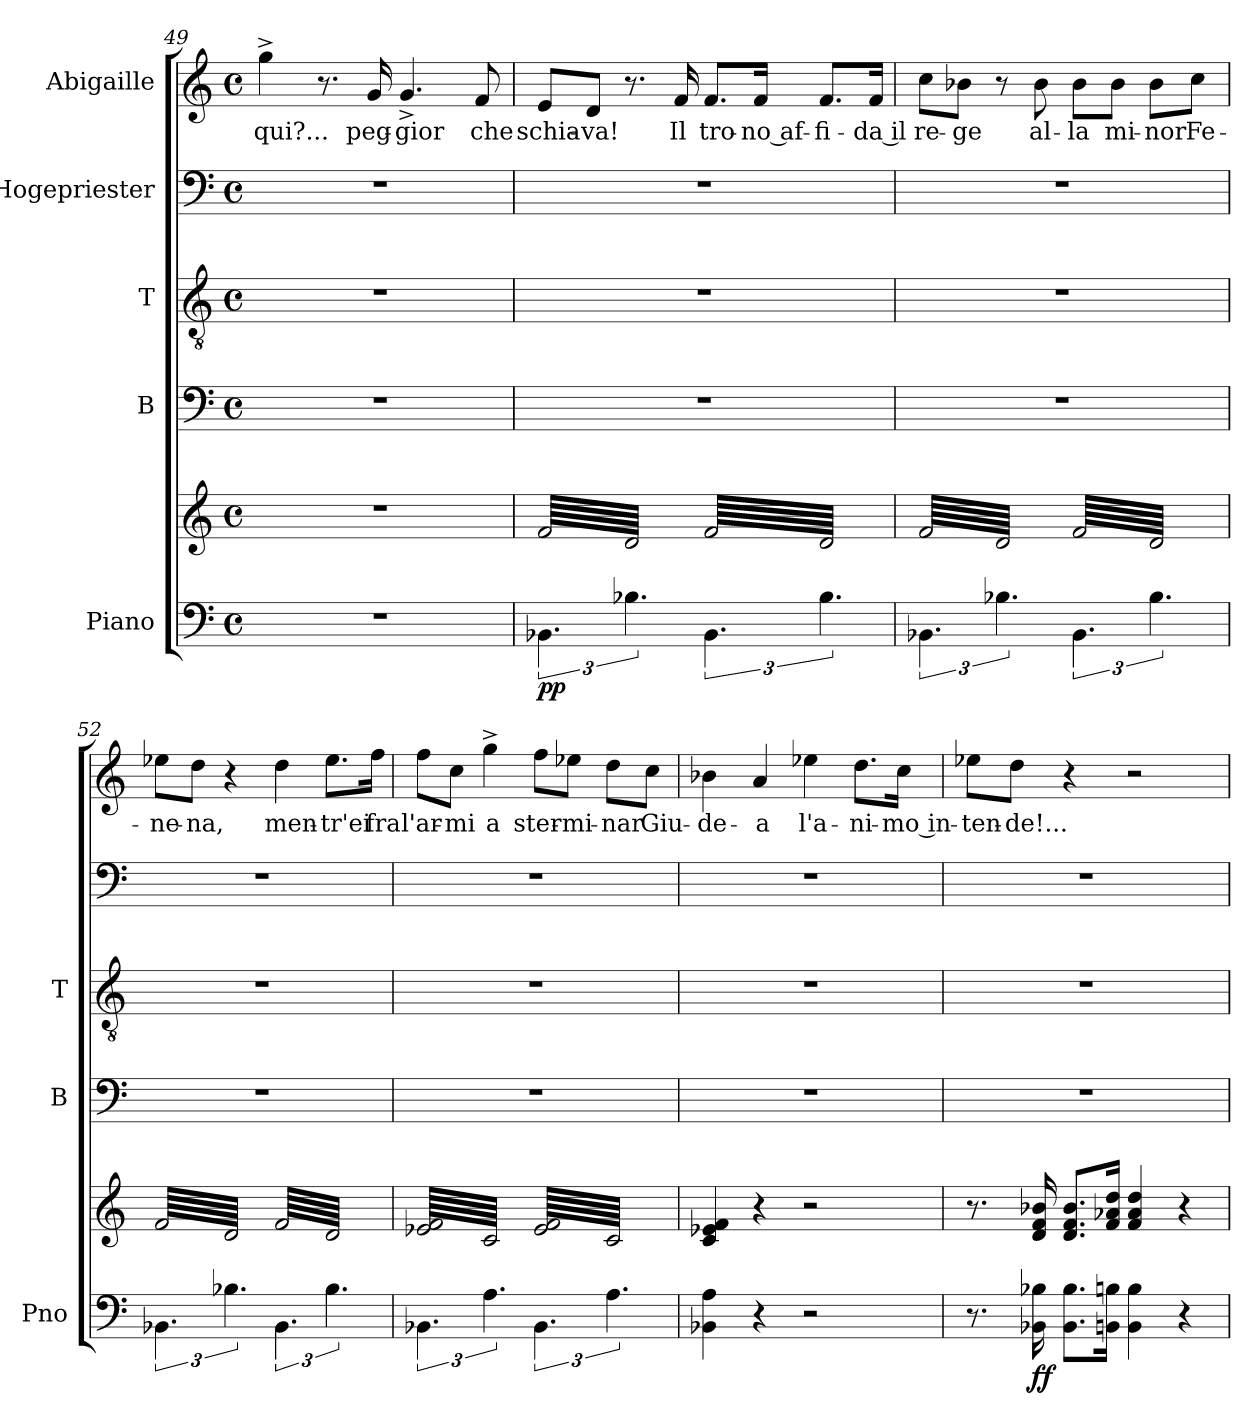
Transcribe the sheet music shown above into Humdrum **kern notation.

**kern	**kern	**dynam	**kern	**kern	**kern	**kern	**text
*part5	*part5	*part5	*part4	*part3	*part2	*part1	*part1
*staff6	*staff5	*staff5/6	*staff4	*staff3	*staff2	*staff1	*staff1
*I"Piano	*	*	*I"B	*I"T	*I"Hogepriester	*I"Abigaille	*
*I'Pno	*	*	*I'B	*I'T	*	*	*
*clefF4	*clefG2	*	*clefF4	*clefGv2	*clefF4	*clefG2	*
*k[]	*k[]	*	*k[]	*k[]	*k[]	*k[]	*
*M4/4	*M4/4	*	*M4/4	*M4/4	*M4/4	*M4/4	*
*met(c)	*met(c)	*	*met(c)	*met(c)	*met(c)	*met(c)	*
=49	=49	=49	=49	=49	=49	=49	=49
!	!	!	!	!	!	!	!LO:LY:b
1r	1r	.	1r	1r	1r	4gg^\	qui?...
.	.	.	.	.	.	8.r	.
!	!	!	!	!	!	!	!LO:LY:b
.	.	.	.	.	.	16g/	peg-
!	!	!	!	!	!	!	!LO:LY:b
.	.	.	.	.	.	4.g^/	-gior
!	!	!	!	!	!	!	!LO:LY:b
.	.	.	.	.	.	8f/	che
=50	=50	=50	=50	=50	=50	=50	=50
!	!	!LO:DY:b=2	!	!	!	!	!LO:LY:b
!	!	!LO:DY:n=1:b	!	!	!	!	!
*	*tremolo	*	*	*	*	*	*
6.BB-X\	64f/LLLL	p p	1r	1r	1r	8e/L	schia-
.	64d/	.	.	.	.	.	.
.	64f/	.	.	.	.	.	.
.	64d/	.	.	.	.	.	.
.	64f/	.	.	.	.	.	.
.	64d/	.	.	.	.	.	.
.	64f/	.	.	.	.	.	.
.	64d/	.	.	.	.	.	.
!	!	!	!	!	!	!	!LO:LY:b
.	64f/	.	.	.	.	8d/J	-va!
.	64d/	.	.	.	.	.	.
.	64f/	.	.	.	.	.	.
.	64d/	.	.	.	.	.	.
.	64f/	.	.	.	.	.	.
.	64d/	.	.	.	.	.	.
.	64f/	.	.	.	.	.	.
.	64d/	.	.	.	.	.	.
6.B-X\	64f/	.	.	.	.	8.r	.
.	64d/	.	.	.	.	.	.
.	64f/	.	.	.	.	.	.
.	64d/	.	.	.	.	.	.
.	64f/	.	.	.	.	.	.
.	64d/	.	.	.	.	.	.
.	64f/	.	.	.	.	.	.
.	64d/	.	.	.	.	.	.
.	64f/	.	.	.	.	.	.
.	64d/	.	.	.	.	.	.
.	64f/	.	.	.	.	.	.
.	64d/	.	.	.	.	.	.
!	!	!	!	!	!	!	!LO:LY:b
.	64f/	.	.	.	.	16f/	Il
.	64d/	.	.	.	.	.	.
.	64f/	.	.	.	.	.	.
.	64d/JJJJ	.	.	.	.	.	.
!	!	!	!	!	!	!	!LO:LY:b
6.BB-\	64f/LLLL	.	.	.	.	8.f/L	tro-
.	64d/	.	.	.	.	.	.
.	64f/	.	.	.	.	.	.
.	64d/	.	.	.	.	.	.
.	64f/	.	.	.	.	.	.
.	64d/	.	.	.	.	.	.
.	64f/	.	.	.	.	.	.
.	64d/	.	.	.	.	.	.
.	64f/	.	.	.	.	.	.
.	64d/	.	.	.	.	.	.
.	64f/	.	.	.	.	.	.
.	64d/	.	.	.	.	.	.
!	!	!	!	!	!	!	!LO:LY:b
.	64f/	.	.	.	.	16f/Jk	-no af-
.	64d/	.	.	.	.	.	.
.	64f/	.	.	.	.	.	.
.	64d/	.	.	.	.	.	.
!	!	!	!	!	!	!	!LO:LY:b
6.B-\	64f/	.	.	.	.	8.f/L	-fi-
.	64d/	.	.	.	.	.	.
.	64f/	.	.	.	.	.	.
.	64d/	.	.	.	.	.	.
.	64f/	.	.	.	.	.	.
.	64d/	.	.	.	.	.	.
.	64f/	.	.	.	.	.	.
.	64d/	.	.	.	.	.	.
.	64f/	.	.	.	.	.	.
.	64d/	.	.	.	.	.	.
.	64f/	.	.	.	.	.	.
.	64d/	.	.	.	.	.	.
!	!	!	!	!	!	!	!LO:LY:b
.	64f/	.	.	.	.	16f/Jk	-da il
.	64d/	.	.	.	.	.	.
.	64f/	.	.	.	.	.	.
.	64d/JJJJ	.	.	.	.	.	.
!!LO:PB:g=z
=51	=51	=51	=51	=51	=51	=51	=51
!	!	!	!	!	!	!	!LO:LY:b
6.BB-X\	64f/LLLL	.	1r	1r	1r	8cc\L	re-
.	64d/	.	.	.	.	.	.
.	64f/	.	.	.	.	.	.
.	64d/	.	.	.	.	.	.
.	64f/	.	.	.	.	.	.
.	64d/	.	.	.	.	.	.
.	64f/	.	.	.	.	.	.
.	64d/	.	.	.	.	.	.
!	!	!	!	!	!	!	!LO:LY:b
.	64f/	.	.	.	.	8b-X\J	-ge
.	64d/	.	.	.	.	.	.
.	64f/	.	.	.	.	.	.
.	64d/	.	.	.	.	.	.
.	64f/	.	.	.	.	.	.
.	64d/	.	.	.	.	.	.
.	64f/	.	.	.	.	.	.
.	64d/	.	.	.	.	.	.
6.B-X\	64f/	.	.	.	.	8r	.
.	64d/	.	.	.	.	.	.
.	64f/	.	.	.	.	.	.
.	64d/	.	.	.	.	.	.
.	64f/	.	.	.	.	.	.
.	64d/	.	.	.	.	.	.
.	64f/	.	.	.	.	.	.
.	64d/	.	.	.	.	.	.
!	!	!	!	!	!	!	!LO:LY:b
.	64f/	.	.	.	.	8b-\	al-
.	64d/	.	.	.	.	.	.
.	64f/	.	.	.	.	.	.
.	64d/	.	.	.	.	.	.
.	64f/	.	.	.	.	.	.
.	64d/	.	.	.	.	.	.
.	64f/	.	.	.	.	.	.
.	64d/JJJJ	.	.	.	.	.	.
!	!	!	!	!	!	!	!LO:LY:b
6.BB-\	64f/LLLL	.	.	.	.	8b-\L	-la
.	64d/	.	.	.	.	.	.
.	64f/	.	.	.	.	.	.
.	64d/	.	.	.	.	.	.
.	64f/	.	.	.	.	.	.
.	64d/	.	.	.	.	.	.
.	64f/	.	.	.	.	.	.
.	64d/	.	.	.	.	.	.
!	!	!	!	!	!	!	!LO:LY:b
.	64f/	.	.	.	.	8b-\J	mi-
.	64d/	.	.	.	.	.	.
.	64f/	.	.	.	.	.	.
.	64d/	.	.	.	.	.	.
.	64f/	.	.	.	.	.	.
.	64d/	.	.	.	.	.	.
.	64f/	.	.	.	.	.	.
.	64d/	.	.	.	.	.	.
!	!	!	!	!	!	!	!LO:LY:b
6.B-\	64f/	.	.	.	.	8b-\L	-nor
.	64d/	.	.	.	.	.	.
.	64f/	.	.	.	.	.	.
.	64d/	.	.	.	.	.	.
.	64f/	.	.	.	.	.	.
.	64d/	.	.	.	.	.	.
.	64f/	.	.	.	.	.	.
.	64d/	.	.	.	.	.	.
!	!	!	!	!	!	!	!LO:LY:b
.	64f/	.	.	.	.	8cc\J	Fe-
.	64d/	.	.	.	.	.	.
.	64f/	.	.	.	.	.	.
.	64d/	.	.	.	.	.	.
.	64f/	.	.	.	.	.	.
.	64d/	.	.	.	.	.	.
.	64f/	.	.	.	.	.	.
.	64d/JJJJ	.	.	.	.	.	.
=52	=52	=52	=52	=52	=52	=52	=52
!	!	!	!	!	!	!	!LO:LY:b
6.BB-X\	64f/LLLL	.	1r	1r	1r	8ee-X\L	-ne-
.	64d/	.	.	.	.	.	.
.	64f/	.	.	.	.	.	.
.	64d/	.	.	.	.	.	.
.	64f/	.	.	.	.	.	.
.	64d/	.	.	.	.	.	.
.	64f/	.	.	.	.	.	.
.	64d/	.	.	.	.	.	.
!	!	!	!	!	!	!	!LO:LY:b
.	64f/	.	.	.	.	8dd\J	-na,
.	64d/	.	.	.	.	.	.
.	64f/	.	.	.	.	.	.
.	64d/	.	.	.	.	.	.
.	64f/	.	.	.	.	.	.
.	64d/	.	.	.	.	.	.
.	64f/	.	.	.	.	.	.
.	64d/	.	.	.	.	.	.
6.B-X\	64f/	.	.	.	.	4r	.
.	64d/	.	.	.	.	.	.
.	64f/	.	.	.	.	.	.
.	64d/	.	.	.	.	.	.
.	64f/	.	.	.	.	.	.
.	64d/	.	.	.	.	.	.
.	64f/	.	.	.	.	.	.
.	64d/	.	.	.	.	.	.
.	64f/	.	.	.	.	.	.
.	64d/	.	.	.	.	.	.
.	64f/	.	.	.	.	.	.
.	64d/	.	.	.	.	.	.
.	64f/	.	.	.	.	.	.
.	64d/	.	.	.	.	.	.
.	64f/	.	.	.	.	.	.
.	64d/JJJJ	.	.	.	.	.	.
!	!	!	!	!	!	!	!LO:LY:b
6.BB-\	64f/LLLL	.	.	.	.	4dd\	men-
.	64d/	.	.	.	.	.	.
.	64f/	.	.	.	.	.	.
.	64d/	.	.	.	.	.	.
.	64f/	.	.	.	.	.	.
.	64d/	.	.	.	.	.	.
.	64f/	.	.	.	.	.	.
.	64d/	.	.	.	.	.	.
.	64f/	.	.	.	.	.	.
.	64d/	.	.	.	.	.	.
.	64f/	.	.	.	.	.	.
.	64d/	.	.	.	.	.	.
.	64f/	.	.	.	.	.	.
.	64d/	.	.	.	.	.	.
.	64f/	.	.	.	.	.	.
.	64d/	.	.	.	.	.	.
!	!	!	!	!	!	!	!LO:LY:b
6.B-\	64f/	.	.	.	.	8.ee-\L	-tr'ei
.	64d/	.	.	.	.	.	.
.	64f/	.	.	.	.	.	.
.	64d/	.	.	.	.	.	.
.	64f/	.	.	.	.	.	.
.	64d/	.	.	.	.	.	.
.	64f/	.	.	.	.	.	.
.	64d/	.	.	.	.	.	.
.	64f/	.	.	.	.	.	.
.	64d/	.	.	.	.	.	.
.	64f/	.	.	.	.	.	.
.	64d/	.	.	.	.	.	.
!	!	!	!	!	!	!	!LO:LY:b
.	64f/	.	.	.	.	16ff\Jk	fra
.	64d/	.	.	.	.	.	.
.	64f/	.	.	.	.	.	.
.	64d/JJJJ	.	.	.	.	.	.
=53	=53	=53	=53	=53	=53	=53	=53
!	!	!	!	!	!	!	!LO:LY:b
6.BB-X\	64e-X/ 64f/LLLL	.	1r	1r	1r	8ff\L	l'ar-
.	64c/	.	.	.	.	.	.
.	64e-X/ 64f/	.	.	.	.	.	.
.	64c/	.	.	.	.	.	.
.	64e-X/ 64f/	.	.	.	.	.	.
.	64c/	.	.	.	.	.	.
.	64e-X/ 64f/	.	.	.	.	.	.
.	64c/	.	.	.	.	.	.
!	!	!	!	!	!	!	!LO:LY:b
.	64e-X/ 64f/	.	.	.	.	8cc\J	-mi
.	64c/	.	.	.	.	.	.
.	64e-X/ 64f/	.	.	.	.	.	.
.	64c/	.	.	.	.	.	.
.	64e-X/ 64f/	.	.	.	.	.	.
.	64c/	.	.	.	.	.	.
.	64e-X/ 64f/	.	.	.	.	.	.
.	64c/	.	.	.	.	.	.
!	!	!	!	!	!	!	!LO:LY:b
6.A\	64e-X/ 64f/	.	.	.	.	4gg^\	a
.	64c/	.	.	.	.	.	.
.	64e-X/ 64f/	.	.	.	.	.	.
.	64c/	.	.	.	.	.	.
.	64e-X/ 64f/	.	.	.	.	.	.
.	64c/	.	.	.	.	.	.
.	64e-X/ 64f/	.	.	.	.	.	.
.	64c/	.	.	.	.	.	.
.	64e-X/ 64f/	.	.	.	.	.	.
.	64c/	.	.	.	.	.	.
.	64e-X/ 64f/	.	.	.	.	.	.
.	64c/	.	.	.	.	.	.
.	64e-X/ 64f/	.	.	.	.	.	.
.	64c/	.	.	.	.	.	.
.	64e-X/ 64f/	.	.	.	.	.	.
.	64c/JJJJ	.	.	.	.	.	.
!	!	!	!	!	!	!	!LO:LY:b
6.BB-\	64e-/ 64f/LLLL	.	.	.	.	8ff\L	ster-
.	64c/	.	.	.	.	.	.
.	64e-/ 64f/	.	.	.	.	.	.
.	64c/	.	.	.	.	.	.
.	64e-/ 64f/	.	.	.	.	.	.
.	64c/	.	.	.	.	.	.
.	64e-/ 64f/	.	.	.	.	.	.
.	64c/	.	.	.	.	.	.
!	!	!	!	!	!	!	!LO:LY:b
.	64e-/ 64f/	.	.	.	.	8ee-X\J	-mi-
.	64c/	.	.	.	.	.	.
.	64e-/ 64f/	.	.	.	.	.	.
.	64c/	.	.	.	.	.	.
.	64e-/ 64f/	.	.	.	.	.	.
.	64c/	.	.	.	.	.	.
.	64e-/ 64f/	.	.	.	.	.	.
.	64c/	.	.	.	.	.	.
!	!	!	!	!	!	!	!LO:LY:b
6.A\	64e-/ 64f/	.	.	.	.	8dd\L	-nar
.	64c/	.	.	.	.	.	.
.	64e-/ 64f/	.	.	.	.	.	.
.	64c/	.	.	.	.	.	.
.	64e-/ 64f/	.	.	.	.	.	.
.	64c/	.	.	.	.	.	.
.	64e-/ 64f/	.	.	.	.	.	.
.	64c/	.	.	.	.	.	.
!	!	!	!	!	!	!	!LO:LY:b
.	64e-/ 64f/	.	.	.	.	8cc\J	Giu-
.	64c/	.	.	.	.	.	.
.	64e-/ 64f/	.	.	.	.	.	.
.	64c/	.	.	.	.	.	.
.	64e-/ 64f/	.	.	.	.	.	.
.	64c/	.	.	.	.	.	.
.	64e-/ 64f/	.	.	.	.	.	.
.	64c/JJJJ	.	.	.	.	.	.
*	*Xtremolo	*	*	*	*	*	*
=54	=54	=54	=54	=54	=54	=54	=54
!	!	!	!	!	!	!	!LO:LY:b
4BB-X\ 4A\	4c/ 4e-X/ 4f/	.	1r	1r	1r	4b-X\	-de-
.	.	.	.	.	.	.	.
.	.	.	.	.	.	.	.
.	.	.	.	.	.	.	.
.	.	.	.	.	.	.	.
.	.	.	.	.	.	.	.
.	.	.	.	.	.	.	.
.	.	.	.	.	.	.	.
.	.	.	.	.	.	.	.
.	.	.	.	.	.	.	.
.	.	.	.	.	.	.	.
.	.	.	.	.	.	.	.
.	.	.	.	.	.	.	.
.	.	.	.	.	.	.	.
.	.	.	.	.	.	.	.
.	.	.	.	.	.	.	.
!	!	!	!	!	!	!	!LO:LY:b
4r	4r	.	.	.	.	4a/	-a
!	!	!	!	!	!	!	!LO:LY:b
2r	2r	.	.	.	.	4ee-X\	l'a-
!	!	!	!	!	!	!	!LO:LY:b
.	.	.	.	.	.	8.dd\L	-ni-
!	!	!	!	!	!	!	!LO:LY:b
.	.	.	.	.	.	16cc\Jk	-mo in-
=55	=55	=55	=55	=55	=55	=55	=55
!	!	!	!	!	!	!	!LO:LY:b
8.r	8.r	.	1r	1r	1r	8ee-X\L	-ten-
!	!	!	!	!	!	!	!LO:LY:b
.	.	.	.	.	.	8dd\J	-de!...
!	!	!LO:DY:b=2	!	!	!	!	!
!	!	!LO:DY:n=1:b	!	!	!	!	!
16BB-X\ 16B-X\	16d/ 16f/ 16b-X/	f f	.	.	.	.	.
8.BB-\ 8.B-\L	8.d/ 8.f/ 8.b-/L	.	.	.	.	4r	.
16BBn\ 16Bn\Jk	16f/ 16a-X/ 16dd/Jk	.	.	.	.	.	.
4BB\ 4B\	4f/ 4a-/ 4dd/	.	.	.	.	2r	.
4r	4r	.	.	.	.	.	.
=	=	=	=	=	=	=	=
*-	*-	*-	*-	*-	*-	*-	*-
